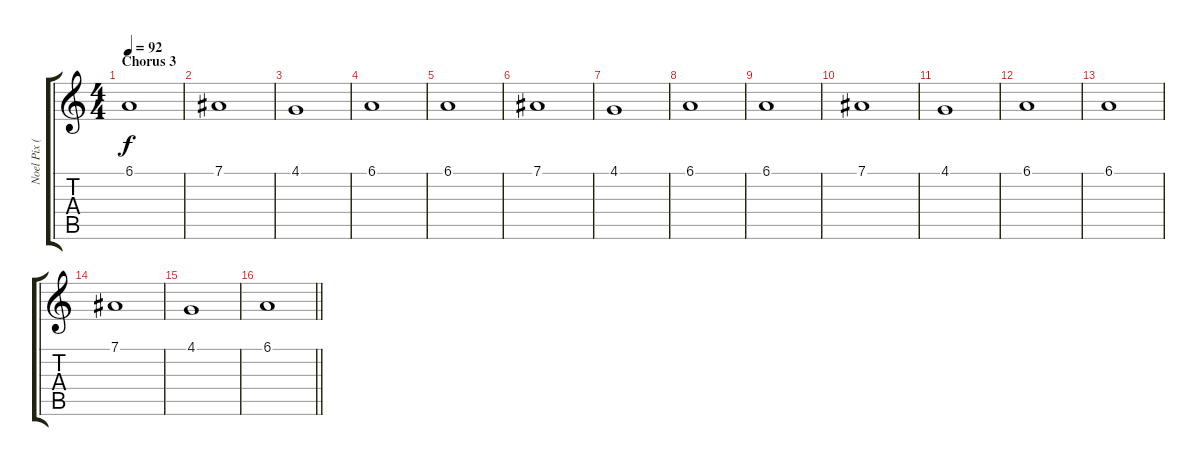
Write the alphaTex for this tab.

\track ("Noel Pix ( Keyboard 2 )" "Noel Pix (") {instrument synthstrings2}
\staff {score tabs}
\tuning (Eb4 Bb3 Gb3 Db3 Ab2 Db2) {hide}
\ts (4 4)
\section ("" "Chorus 3")
\tempo 92
\clef g2
\ks c
6.1.1{dy f} |
7.1.1 |
4.1.1 |
6.1.1 |
6.1.1 |
7.1.1 |
4.1.1 |
6.1.1 |
6.1.1 |
7.1.1 |
4.1.1 |
6.1.1 |
6.1.1 |
7.1.1 |
4.1.1 |
\barLineRight lightlight
6.1.1
